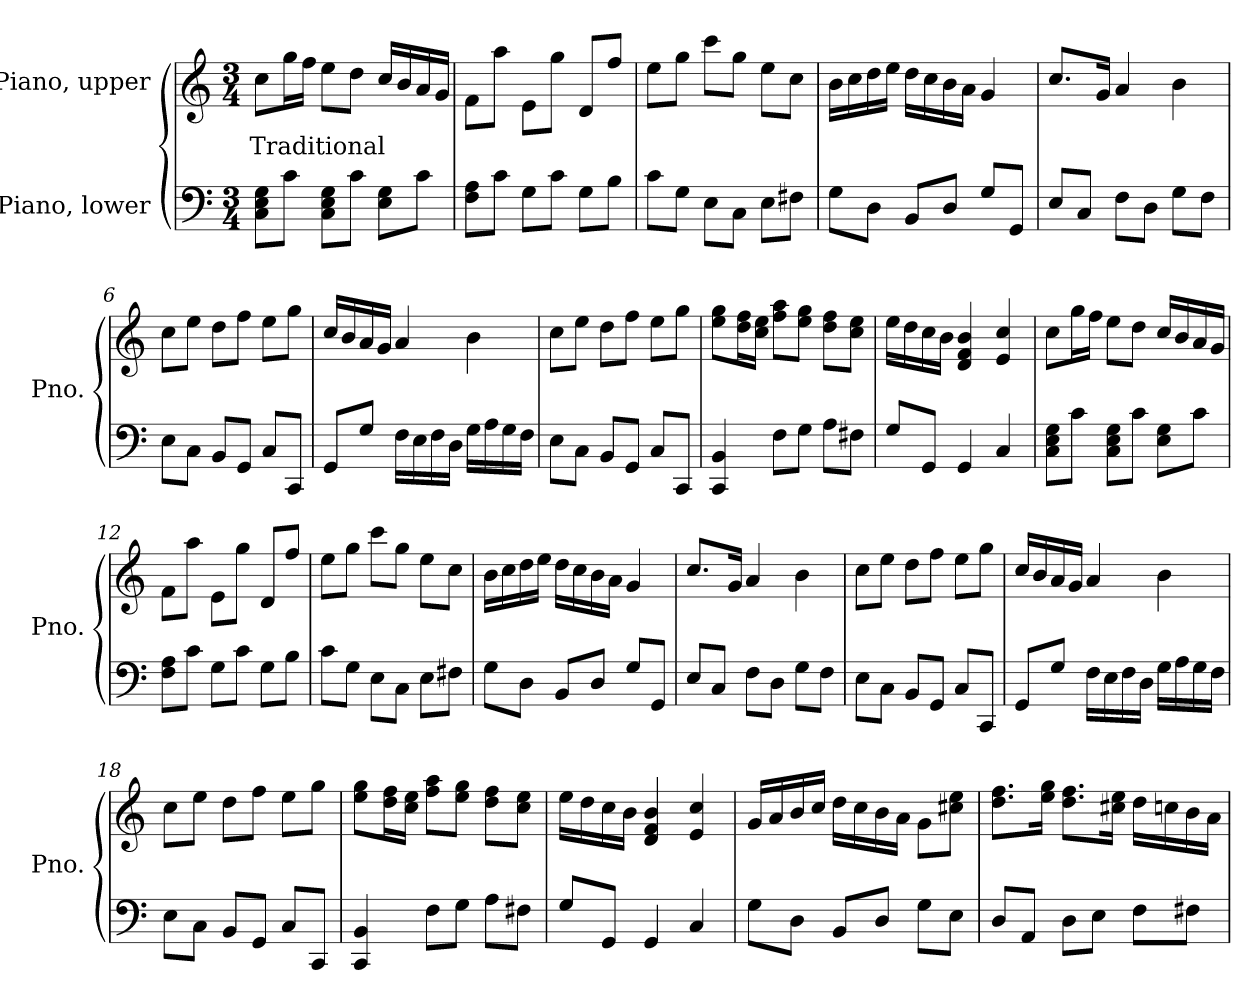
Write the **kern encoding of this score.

**kern	**kern	**text
*part2	*part1	*part1
*staff2	*staff1	*staff1
*I"Piano, lower	*I"Piano, upper	*
*I'Pno.	*I'Pno.	*
*clefF4	*clefG2	*
*k[]	*k[]	*
*M3/4	*M3/4	*
*MM85	*MM85	*
=1	=1	=1
!	!	!LO:LY:b
8C\ 8E\ 8G\L	8cc\L	Traditional
8c\J	16gg\L	.
.	16ff\JJ	.
8C\ 8E\ 8G\L	8ee\L	.
8c\J	8dd\J	.
8E\ 8G\L	16cc/LL	.
.	16b/	.
8c\J	16a/	.
.	16g/JJ	.
=2	=2	=2
8F\ 8A\L	8f\L	.
8c\J	8aa\J	.
8G\L	8e\L	.
8c\J	8gg\J	.
8G\L	8d/L	.
8B\J	8ff/J	.
=3	=3	=3
8c\L	8ee\L	.
8G\J	8gg\J	.
8E\L	8ccc\L	.
8C\J	8gg\J	.
8E\L	8ee\L	.
8F#X\J	8cc\J	.
=4	=4	=4
8G\L	16b\LL	.
.	16cc\	.
8D\J	16dd\	.
.	16ee\JJ	.
8BB/L	16dd\LL	.
.	16cc\	.
8D/J	16b\	.
.	16a\JJ	.
8G/L	4g/	.
8GG/J	.	.
!!LO:LB:g=z
=5	=5	=5
8E/L	8.cc/L	.
8C/J	.	.
.	16g/Jk	.
8F\L	4a/	.
8D\J	.	.
8G\L	4b\	.
8F\J	.	.
=6	=6	=6
8E\L	8cc\L	.
8C\J	8ee\J	.
8BB/L	8dd\L	.
8GG/J	8ff\J	.
8C/L	8ee\L	.
8CC/J	8gg\J	.
=7	=7	=7
8GG/L	16cc/LL	.
.	16b/	.
8G/J	16a/	.
.	16g/JJ	.
16F\LL	4a/	.
16E\	.	.
16F\	.	.
16D\JJ	.	.
16G\LL	4b\	.
16A\	.	.
16G\	.	.
16F\JJ	.	.
=8	=8	=8
8E\L	8cc\L	.
8C\J	8ee\J	.
8BB/L	8dd\L	.
8GG/J	8ff\J	.
8C/L	8ee\L	.
8CC/J	8gg\J	.
=9	=9	=9
4CC/ 4BB/	8ee\ 8gg\L	.
.	16dd\ 16ff\L	.
.	16cc\ 16ee\JJ	.
8F\L	8ff\ 8aa\L	.
8G\J	8ee\ 8gg\J	.
8A\L	8dd\ 8ff\L	.
8F#X\J	8cc\ 8ee\J	.
!!LO:LB:g=z
=10	=10	=10
8G/L	16ee\LL	.
.	16dd\	.
8GG/J	16cc\	.
.	16b\JJ	.
4GG/	4d/ 4f/ 4b/	.
4C/	4e/ 4cc/	.
=11	=11	=11
8C\ 8E\ 8G\L	8cc\L	.
8c\J	16gg\L	.
.	16ff\JJ	.
8C\ 8E\ 8G\L	8ee\L	.
8c\J	8dd\J	.
8E\ 8G\L	16cc/LL	.
.	16b/	.
8c\J	16a/	.
.	16g/JJ	.
=12	=12	=12
8F\ 8A\L	8f\L	.
8c\J	8aa\J	.
8G\L	8e\L	.
8c\J	8gg\J	.
8G\L	8d/L	.
8B\J	8ff/J	.
=13	=13	=13
8c\L	8ee\L	.
8G\J	8gg\J	.
8E\L	8ccc\L	.
8C\J	8gg\J	.
8E\L	8ee\L	.
8F#X\J	8cc\J	.
=14	=14	=14
8G\L	16b\LL	.
.	16cc\	.
8D\J	16dd\	.
.	16ee\JJ	.
8BB/L	16dd\LL	.
.	16cc\	.
8D/J	16b\	.
.	16a\JJ	.
8G/L	4g/	.
8GG/J	.	.
!!LO:LB:g=z
=15	=15	=15
8E/L	8.cc/L	.
8C/J	.	.
.	16g/Jk	.
8F\L	4a/	.
8D\J	.	.
8G\L	4b\	.
8F\J	.	.
=16	=16	=16
8E\L	8cc\L	.
8C\J	8ee\J	.
8BB/L	8dd\L	.
8GG/J	8ff\J	.
8C/L	8ee\L	.
8CC/J	8gg\J	.
=17	=17	=17
8GG/L	16cc/LL	.
.	16b/	.
8G/J	16a/	.
.	16g/JJ	.
16F\LL	4a/	.
16E\	.	.
16F\	.	.
16D\JJ	.	.
16G\LL	4b\	.
16A\	.	.
16G\	.	.
16F\JJ	.	.
=18	=18	=18
8E\L	8cc\L	.
8C\J	8ee\J	.
8BB/L	8dd\L	.
8GG/J	8ff\J	.
8C/L	8ee\L	.
8CC/J	8gg\J	.
=19	=19	=19
4CC/ 4BB/	8ee\ 8gg\L	.
.	16dd\ 16ff\L	.
.	16cc\ 16ee\JJ	.
8F\L	8ff\ 8aa\L	.
8G\J	8ee\ 8gg\J	.
8A\L	8dd\ 8ff\L	.
8F#X\J	8cc\ 8ee\J	.
!!LO:LB:g=z
=20	=20	=20
8G/L	16ee\LL	.
.	16dd\	.
8GG/J	16cc\	.
.	16b\JJ	.
4GG/	4d/ 4f/ 4b/	.
4C/	4e/ 4cc/	.
=21	=21	=21
8G\L	16g/LL	.
.	16a/	.
8D\J	16b/	.
.	16cc/JJ	.
8BB/L	16dd\LL	.
.	16cc\	.
8D/J	16b\	.
.	16a\JJ	.
8G\L	8g\L	.
8E\J	8cc#X\ 8ee\J	.
=22	=22	=22
8D/L	8.dd\ 8.ff\L	.
8AA/J	.	.
.	16ee\ 16gg\Jk	.
8D\L	8.dd\ 8.ff\L	.
8E\J	.	.
.	16cc#X\ 16ee\Jk	.
8F\L	16dd\LL	.
.	16ccn\	.
8F#X\J	16b\	.
.	16a\JJ	.
=	=	=
*-	*-	*-
